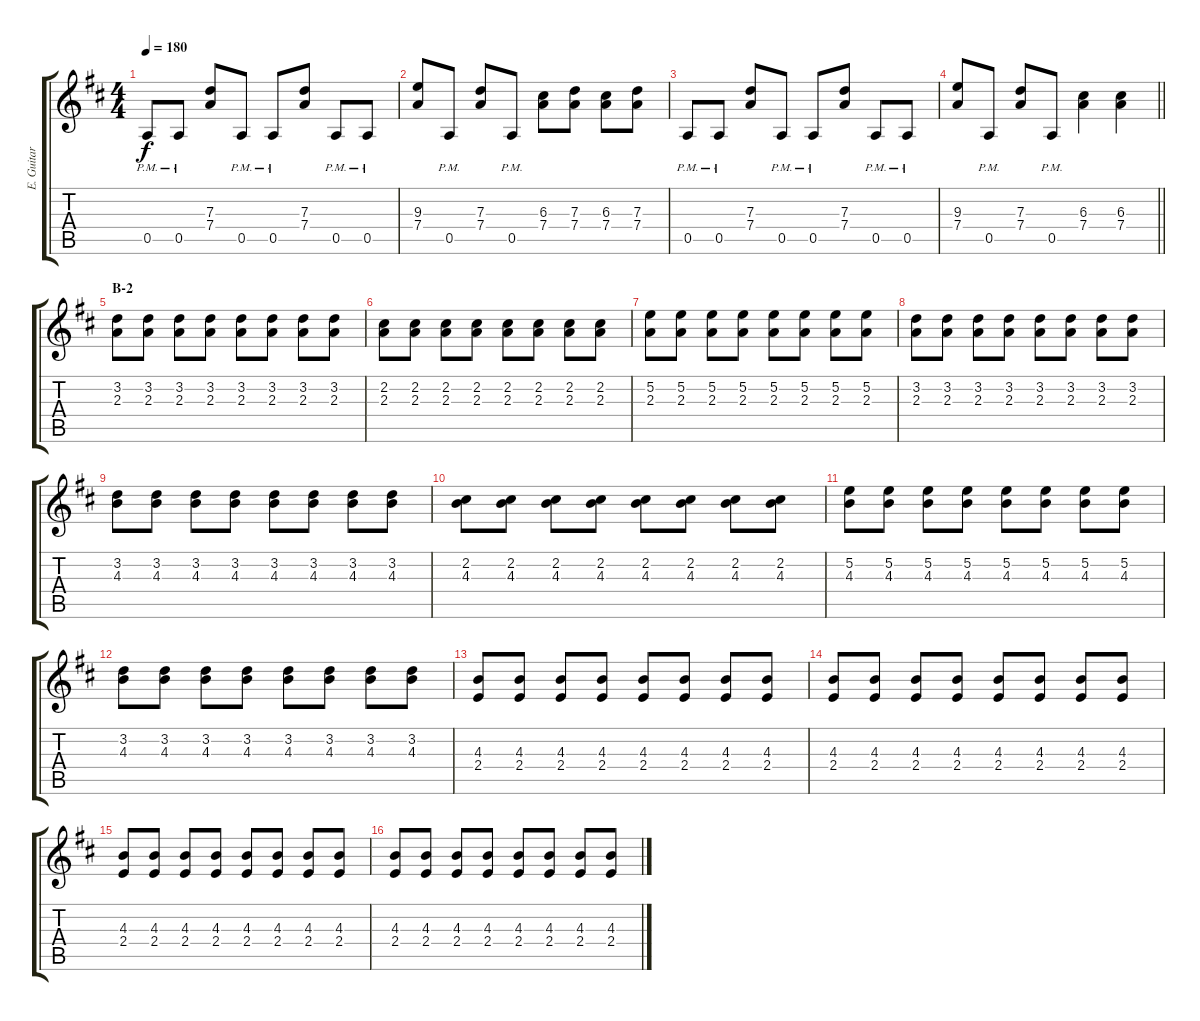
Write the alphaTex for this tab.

\track ("E. Guitar II" "E. Guitar ") {instrument overdrivenguitar}
\staff {score tabs}
\tuning (E4 B3 G3 D3 A2 E2) {hide}
\ts (4 4)
\tempo 180
\clef g2
\ks d
0.5{pm}.8{dy f} 0.5{pm}.8 (7.3 7.4).8 0.5{pm}.8 0.5{pm}.8 (7.3 7.4).8 0.5{pm}.8 0.5{pm}.8 |
(9.3 7.4).8 0.5{pm}.8 (7.3 7.4).8 0.5{pm}.8 (6.3 7.4).8 (7.3 7.4).8 (6.3 7.4).8 (7.3 7.4).8 |
0.5{pm}.8 0.5{pm}.8 (7.3 7.4).8 0.5{pm}.8 0.5{pm}.8 (7.3 7.4).8 0.5{pm}.8 0.5{pm}.8 |
\barLineRight lightlight
(9.3 7.4).8 0.5{pm}.8 (7.3 7.4).8 0.5{pm}.8 (6.3 7.4).4 (6.3 7.4).4 |
\section ("" "B-2")
(3.2 2.3).8 (3.2 2.3).8 (3.2 2.3).8 (3.2 2.3).8 (3.2 2.3).8 (3.2 2.3).8 (3.2 2.3).8 (3.2 2.3).8 |
(2.2 2.3).8 (2.2 2.3).8 (2.2 2.3).8 (2.2 2.3).8 (2.2 2.3).8 (2.2 2.3).8 (2.2 2.3).8 (2.2 2.3).8 |
(5.2 2.3).8 (5.2 2.3).8 (5.2 2.3).8 (5.2 2.3).8 (5.2 2.3).8 (5.2 2.3).8 (5.2 2.3).8 (5.2 2.3).8 |
(3.2 2.3).8 (3.2 2.3).8 (3.2 2.3).8 (3.2 2.3).8 (3.2 2.3).8 (3.2 2.3).8 (3.2 2.3).8 (3.2 2.3).8 |
(3.2 4.3).8 (3.2 4.3).8 (3.2 4.3).8 (3.2 4.3).8 (3.2 4.3).8 (3.2 4.3).8 (3.2 4.3).8 (3.2 4.3).8 |
(2.2 4.3).8 (2.2 4.3).8 (2.2 4.3).8 (2.2 4.3).8 (2.2 4.3).8 (2.2 4.3).8 (2.2 4.3).8 (2.2 4.3).8 |
(5.2 4.3).8 (5.2 4.3).8 (5.2 4.3).8 (5.2 4.3).8 (5.2 4.3).8 (5.2 4.3).8 (5.2 4.3).8 (5.2 4.3).8 |
(3.2 4.3).8 (3.2 4.3).8 (3.2 4.3).8 (3.2 4.3).8 (3.2 4.3).8 (3.2 4.3).8 (3.2 4.3).8 (3.2 4.3).8 |
(4.3 2.4).8 (4.3 2.4).8 (4.3 2.4).8 (4.3 2.4).8 (4.3 2.4).8 (4.3 2.4).8 (4.3 2.4).8 (4.3 2.4).8 |
(4.3 2.4).8 (4.3 2.4).8 (4.3 2.4).8 (4.3 2.4).8 (4.3 2.4).8 (4.3 2.4).8 (4.3 2.4).8 (4.3 2.4).8 |
(4.3 2.4).8 (4.3 2.4).8 (4.3 2.4).8 (4.3 2.4).8 (4.3 2.4).8 (4.3 2.4).8 (4.3 2.4).8 (4.3 2.4).8 |
(4.3 2.4).8 (4.3 2.4).8 (4.3 2.4).8 (4.3 2.4).8 (4.3 2.4).8 (4.3 2.4).8 (4.3 2.4).8 (4.3 2.4).8
